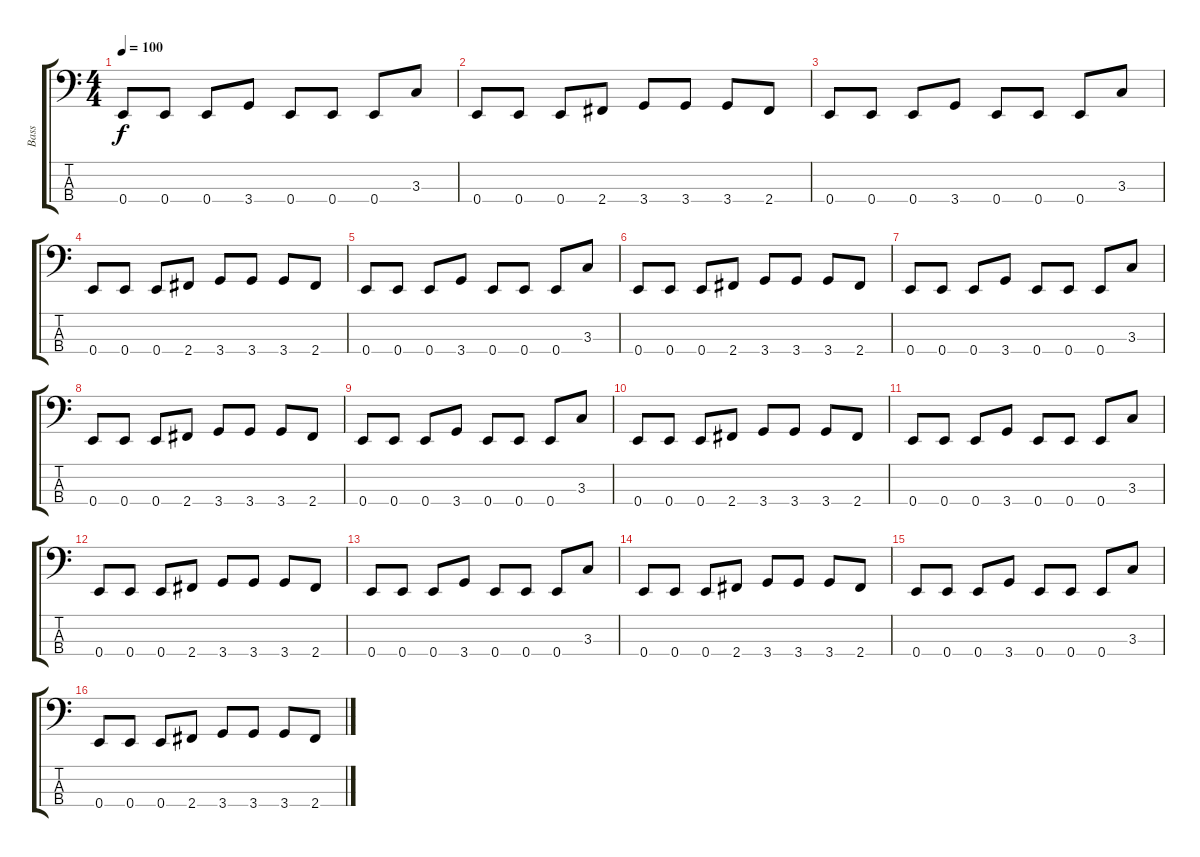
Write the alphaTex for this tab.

\track ("Bass" "Bass") {instrument electricbasspick}
\staff {score tabs}
\tuning (G2 D2 A1 E1) {hide}
\ts (4 4)
\tempo 100
\clef f4
\ks c
0.4.8{dy f} 0.4.8 0.4.8 3.4.8 0.4.8 0.4.8 0.4.8 3.3.8 |
0.4.8 0.4.8 0.4.8 2.4.8 3.4.8 3.4.8 3.4.8 2.4.8 |
0.4.8 0.4.8 0.4.8 3.4.8 0.4.8 0.4.8 0.4.8 3.3.8 |
0.4.8 0.4.8 0.4.8 2.4.8 3.4.8 3.4.8 3.4.8 2.4.8 |
0.4.8 0.4.8 0.4.8 3.4.8 0.4.8 0.4.8 0.4.8 3.3.8 |
0.4.8 0.4.8 0.4.8 2.4.8 3.4.8 3.4.8 3.4.8 2.4.8 |
0.4.8 0.4.8 0.4.8 3.4.8 0.4.8 0.4.8 0.4.8 3.3.8 |
0.4.8 0.4.8 0.4.8 2.4.8 3.4.8 3.4.8 3.4.8 2.4.8 |
0.4.8 0.4.8 0.4.8 3.4.8 0.4.8 0.4.8 0.4.8 3.3.8 |
0.4.8 0.4.8 0.4.8 2.4.8 3.4.8 3.4.8 3.4.8 2.4.8 |
0.4.8 0.4.8 0.4.8 3.4.8 0.4.8 0.4.8 0.4.8 3.3.8 |
0.4.8 0.4.8 0.4.8 2.4.8 3.4.8 3.4.8 3.4.8 2.4.8 |
0.4.8 0.4.8 0.4.8 3.4.8 0.4.8 0.4.8 0.4.8 3.3.8 |
0.4.8 0.4.8 0.4.8 2.4.8 3.4.8 3.4.8 3.4.8 2.4.8 |
0.4.8 0.4.8 0.4.8 3.4.8 0.4.8 0.4.8 0.4.8 3.3.8 |
0.4.8 0.4.8 0.4.8 2.4.8 3.4.8 3.4.8 3.4.8 2.4.8
